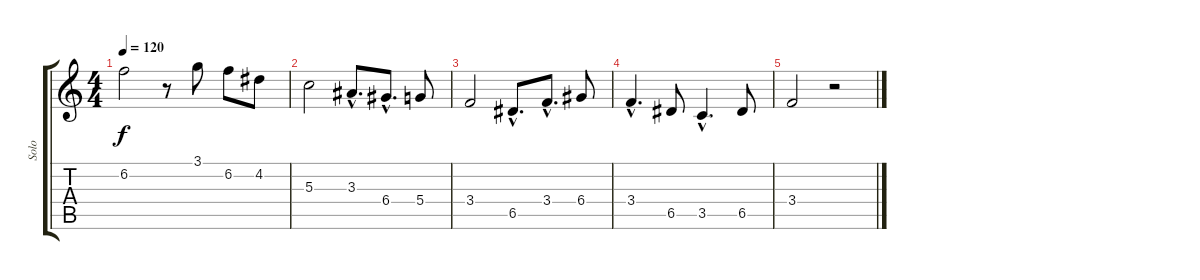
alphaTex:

\track ("Solo" "Solo") {instrument acousticguitarsteel}
\staff {score tabs}
\tuning (E4 B3 G3 D3 A2 E2) {hide}
\ts (4 4)
\tempo 120
\clef g2
\ks c
6.2.2{dy f} r.8 3.1.8 6.2.8 4.2.8 |
5.3.2 3.3{hac}.8{d} 6.4{hac}.8{d} 5.4.8 |
3.4.2 6.5{hac}.8{d} 3.4{hac}.8{d} 6.4.8 |
3.4{hac}.4{d} 6.5.8 3.5{hac}.4{d} 6.5.8 |
3.4.2 r.2
